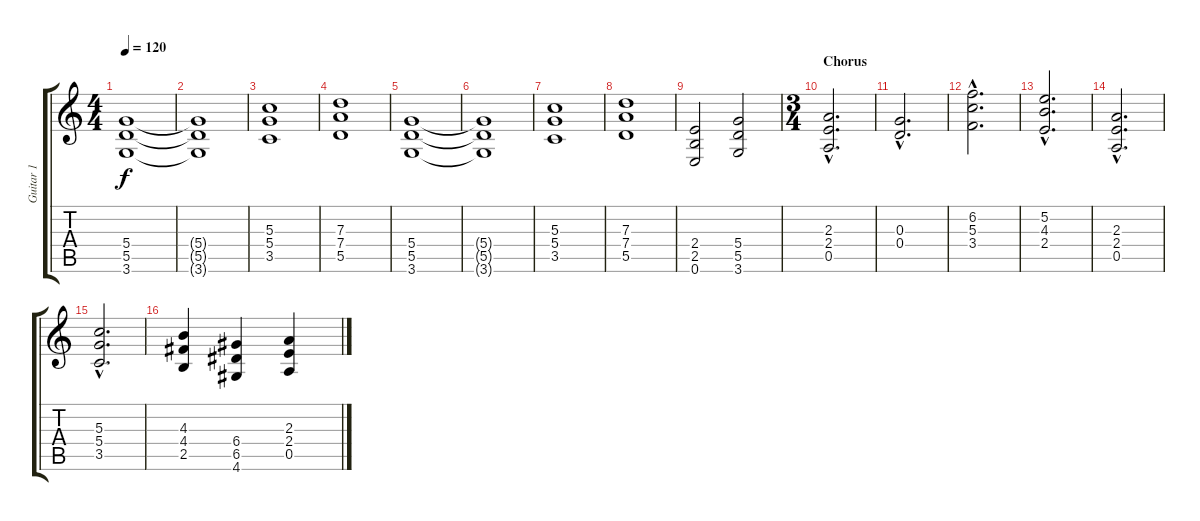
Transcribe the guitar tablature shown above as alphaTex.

\track ("Guitar 1" "Guitar 1") {instrument distortionguitar}
\staff {score tabs}
\tuning (E4 B3 G3 D3 A2 E2) {hide}
\ts (4 4)
\tempo 120
\clef g2
\ks c
(5.4 5.5 3.6).1{dy f} |
(5.4{t} 5.5{t} 3.6{t}).1 |
(5.3 5.4 3.5).1 |
(7.3 7.4 5.5).1 |
(5.4 5.5 3.6).1 |
(5.4{t} 5.5{t} 3.6{t}).1 |
(5.3 5.4 3.5).1 |
(7.3 7.4 5.5).1 |
(2.4 2.5 0.6).2 (5.4 5.5 3.6).2 |
\ts (3 4)
\section ("" "Chorus")
(2.3{hac} 2.4{hac} 0.5{hac}).2{d} |
(0.3{hac} 0.4{hac}).2{d} |
(6.2{hac} 5.3{hac} 3.4{hac}).2{d} |
(5.2{hac} 4.3{hac} 2.4{hac}).2{d} |
(2.3{hac} 2.4{hac} 0.5{hac}).2{d} |
(5.3{hac} 5.4{hac} 3.5{hac}).2{d} |
(4.3 4.4 2.5).4 (6.4 6.5 4.6).4 (2.3 2.4 0.5).4
